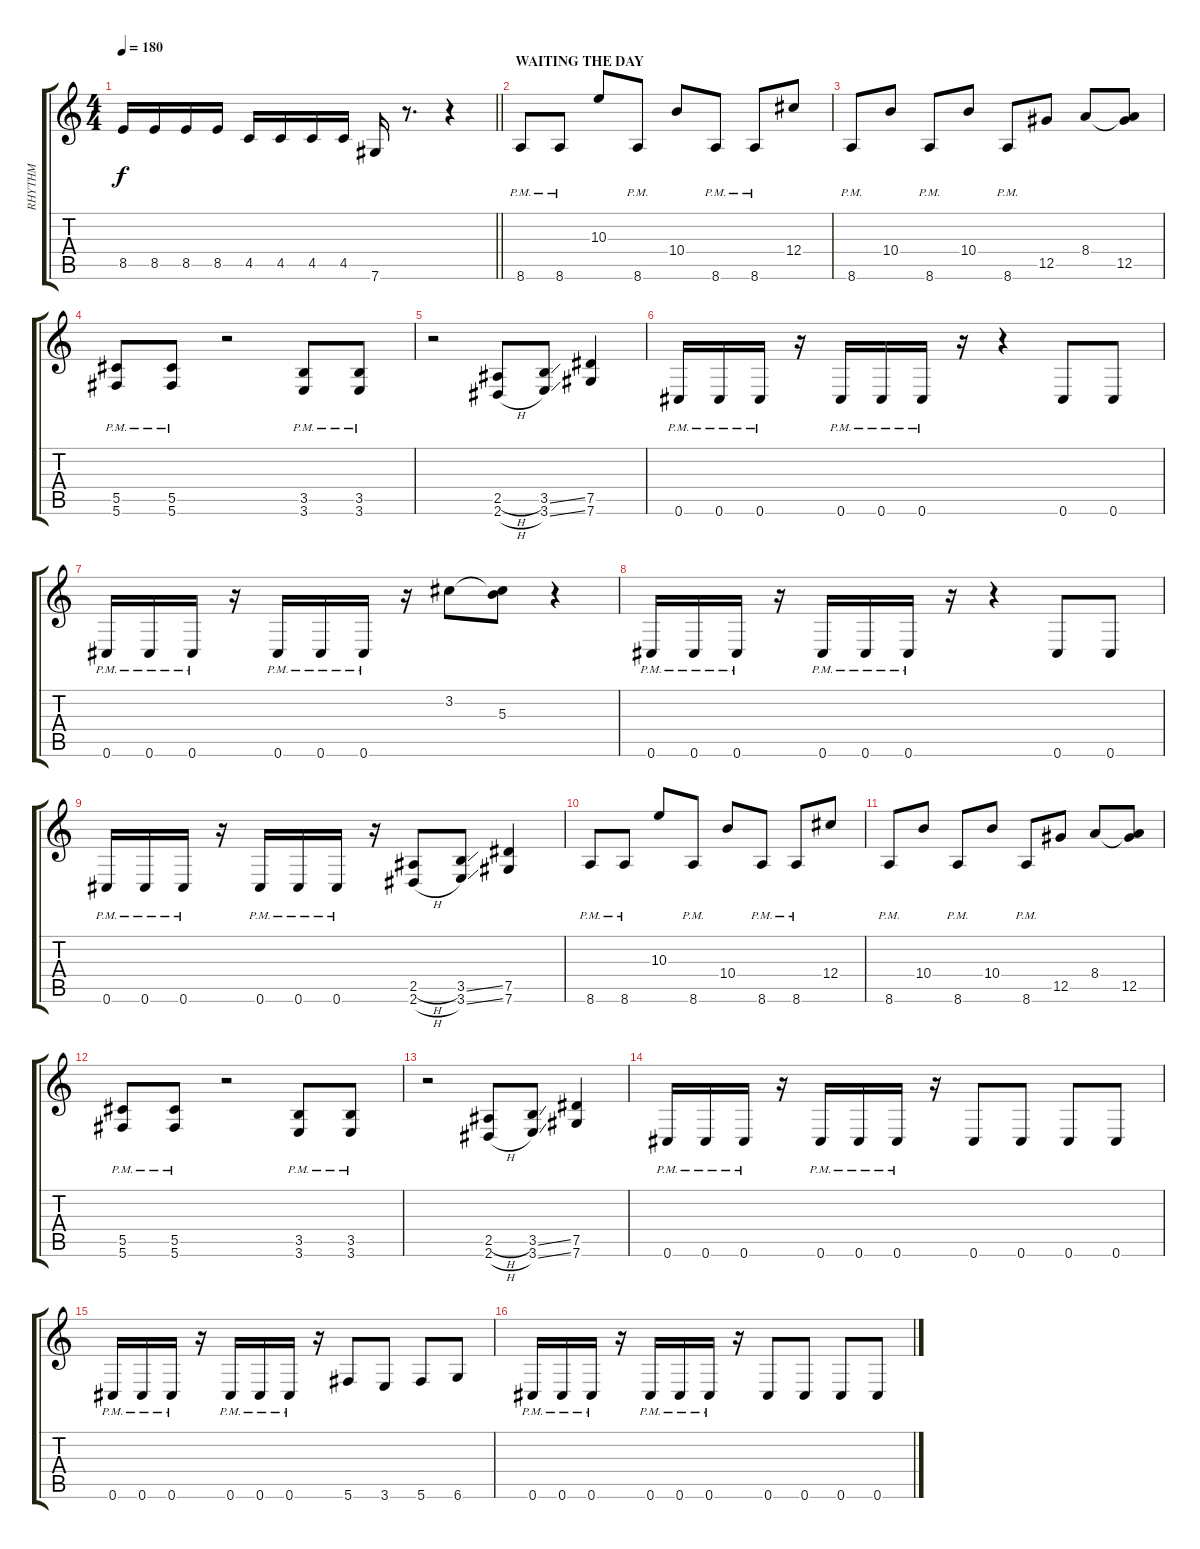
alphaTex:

\track ("RHYTHM" "RHYTHM") {instrument overdrivenguitar}
\staff {score tabs}
\tuning (Eb4 Bb3 Gb3 Db3 Ab2 Db2) {hide}
\ts (4 4)
\tempo 180
\clef g2
\barLineRight lightlight
\ks c
8.5.16{dy f} 8.5.16 8.5.16 8.5.16 4.5.16 4.5.16 4.5.16 4.5.16 7.6.16 r.8{d} r.4 |
\section ("" "WAITING THE DAY")
8.6{pm}.8 8.6{pm}.8 10.3.8 8.6{pm}.8 10.4.8 8.6{pm}.8 8.6{pm}.8 12.4.8 |
8.6{pm}.8 10.4.8 8.6{pm}.8 10.4.8 8.6{pm}.8 12.5.8 8.4.8 (8.4{t} 12.5).8 |
(5.5{pm} 5.6{pm}).8 (5.5{pm} 5.6{pm}).8 r.2 (3.5{pm} 3.6{pm}).8 (3.5{pm} 3.6{pm}).8 |
r.2 (2.5{h} 2.6{h}).8 (3.5{ss} 3.6{ss}).8 (7.5 7.6).4 |
0.6{pm}.16 0.6{pm}.16 0.6{pm}.16 r.16 0.6{pm}.16 0.6{pm}.16 0.6{pm}.16 r.16 r.4 0.6.8 0.6.8 |
0.6{pm}.16 0.6{pm}.16 0.6{pm}.16 r.16 0.6{pm}.16 0.6{pm}.16 0.6{pm}.16 r.16 3.2.8 (3.2{t} 5.3).8 r.4 |
0.6{pm}.16 0.6{pm}.16 0.6{pm}.16 r.16 0.6{pm}.16 0.6{pm}.16 0.6{pm}.16 r.16 r.4 0.6.8 0.6.8 |
0.6{pm}.16 0.6{pm}.16 0.6{pm}.16 r.16 0.6{pm}.16 0.6{pm}.16 0.6{pm}.16 r.16 (2.5{h} 2.6{h}).8 (3.5{ss} 3.6{ss}).8 (7.5 7.6).4 |
8.6{pm}.8 8.6{pm}.8 10.3.8 8.6{pm}.8 10.4.8 8.6{pm}.8 8.6{pm}.8 12.4.8 |
8.6{pm}.8 10.4.8 8.6{pm}.8 10.4.8 8.6{pm}.8 12.5.8 8.4.8 (8.4{t} 12.5).8 |
(5.5{pm} 5.6{pm}).8 (5.5{pm} 5.6{pm}).8 r.2 (3.5{pm} 3.6{pm}).8 (3.5{pm} 3.6{pm}).8 |
r.2 (2.5{h} 2.6{h}).8 (3.5{ss} 3.6{ss}).8 (7.5 7.6).4 |
0.6{pm}.16 0.6{pm}.16 0.6{pm}.16 r.16 0.6{pm}.16 0.6{pm}.16 0.6{pm}.16 r.16 0.6.8 0.6.8 0.6.8 0.6.8 |
0.6{pm}.16 0.6{pm}.16 0.6{pm}.16 r.16 0.6{pm}.16 0.6{pm}.16 0.6{pm}.16 r.16 5.6.8 3.6.8 5.6.8 6.6.8 |
0.6{pm}.16 0.6{pm}.16 0.6{pm}.16 r.16 0.6{pm}.16 0.6{pm}.16 0.6{pm}.16 r.16 0.6.8 0.6.8 0.6.8 0.6.8
